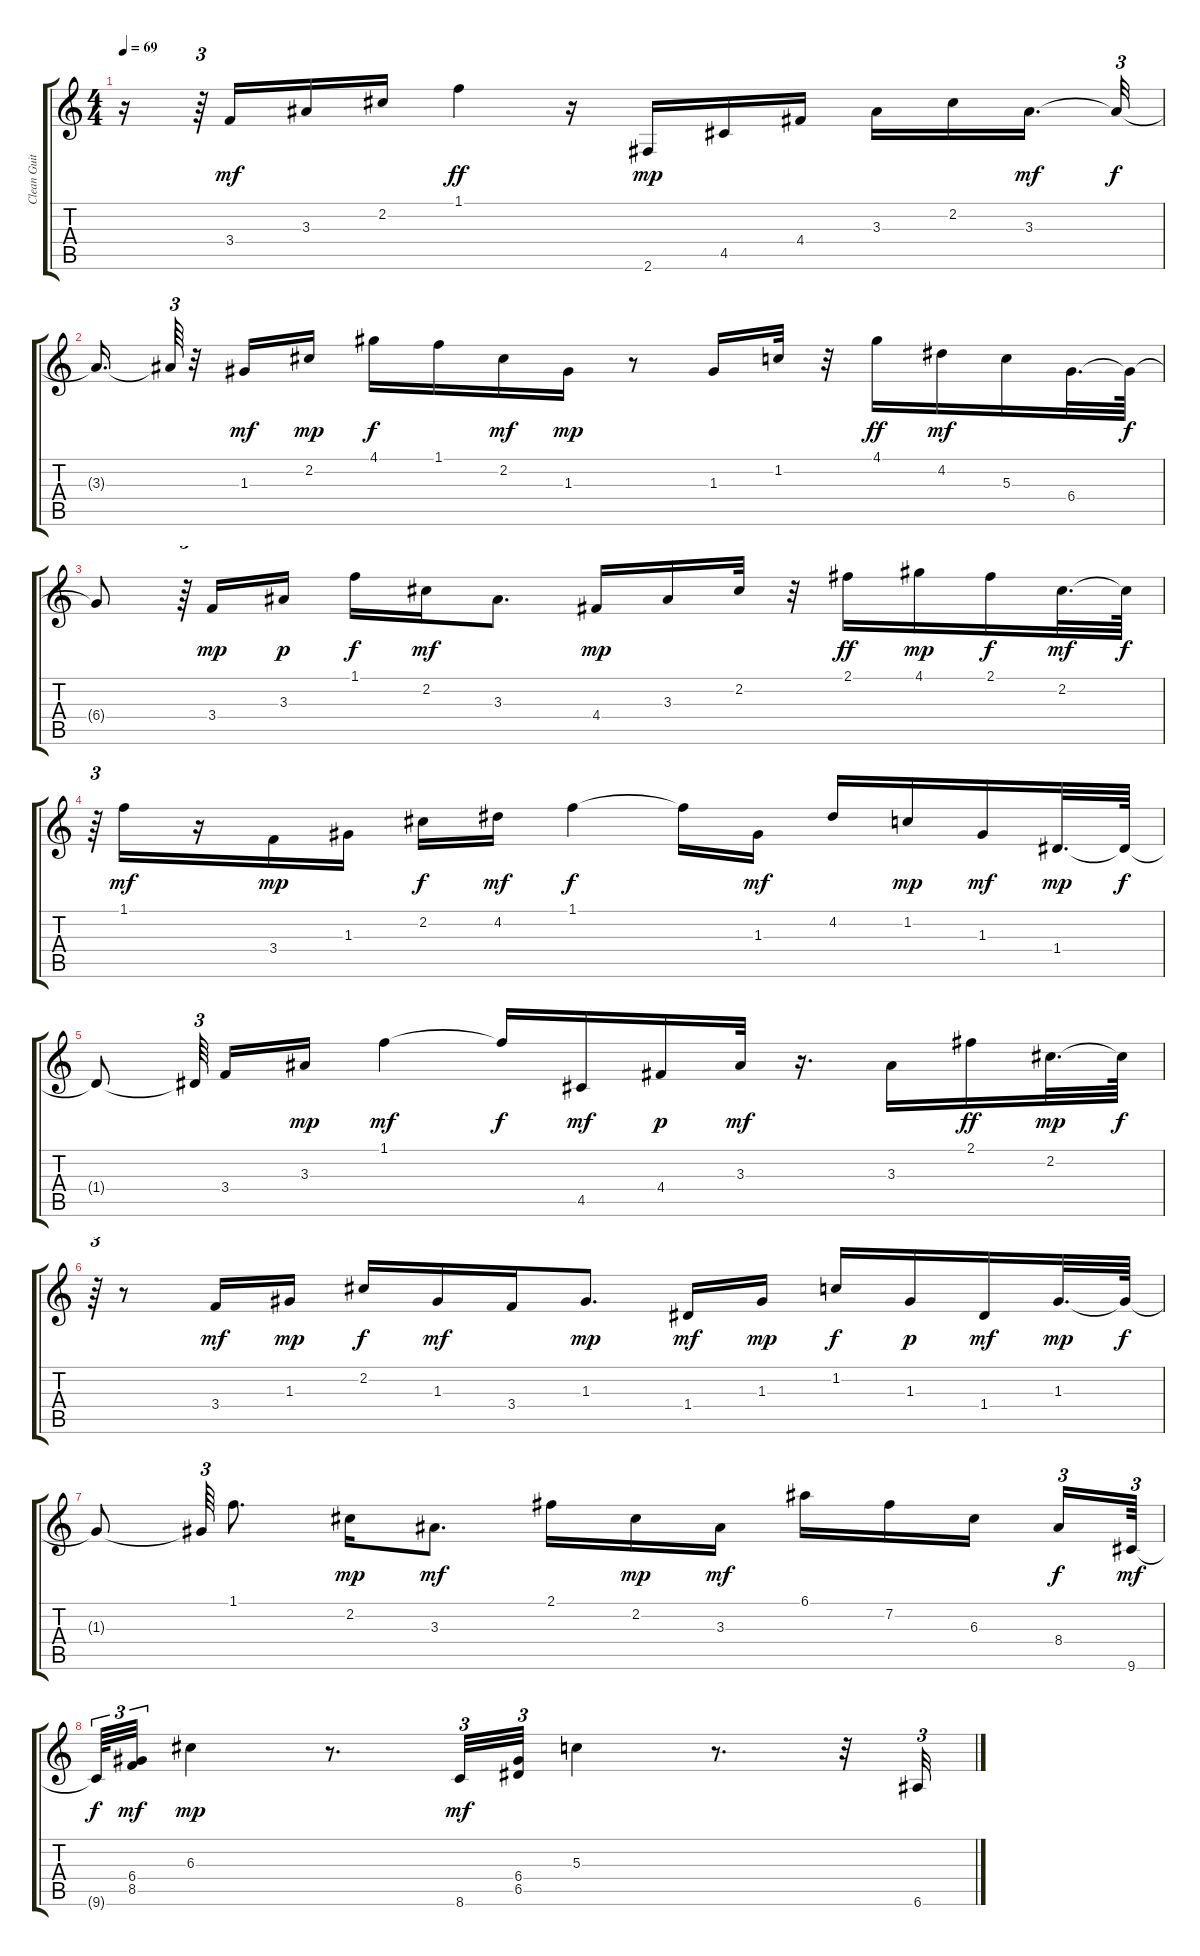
\track ("Clean Guitar" "Clean Guit") {instrument electricguitarclean}
\staff {score tabs}
\tuning (E4 B3 G3 D3 A2 E2) {hide}
\ts (4 4)
\tempo 69
\clef g2
\ks c
r.16{dy f} r.64{tu (3 2)} 3.4.16{dy mf} 3.3.16 2.2.16 1.1.4{dy ff} r.16 2.6.16{dy mp} 4.5.16 4.4.16 3.3.16 2.2.16 3.3.16{d dy mf beam splitsecondary} 3.3{t}.32{tu (3 2) dy f} |
3.3{t}.16{d} 3.3{t}.64{tu (3 2)} r.32 1.3.16{dy mf} 2.2.16{dy mp} 4.1.16{dy f} 1.1.16 2.2.16{dy mf} 1.3.16{dy mp} r.8 1.3.16 1.2.32 r.32 4.1.16{dy ff} 4.2.16{dy mf} 5.3.16 6.4.32{d} 6.4{t}.64{dy f} |
6.4{t}.8 r.64{tu (3 2)} 3.4.16{dy mp} 3.3.16{dy p} 1.1.16{dy f} 2.2.16{dy mf} 3.3.8{d} 4.4.16{dy mp} 3.3.16 2.2.32 r.32 2.1.16{dy ff} 4.1.16{dy mp} 2.1.16{dy f} 2.2.32{d dy mf} 2.2{t}.64{dy f} |
r.64{tu (3 2)} 1.1.16{dy mf} r.16 3.4.16{dy mp} 1.3.16 2.2.16{dy f} 4.2.16{dy mf} 1.1.4{dy f} 1.1{t}.16 1.3.16{dy mf} 4.2.16 1.2.16{dy mp} 1.3.16{dy mf} 1.4.32{d dy mp} 1.4{t}.64{dy f} |
1.4{t}.8 1.4{t}.64{tu (3 2) beam splitsecondary} 3.4.16 3.3.16{dy mp} 1.1.4{dy mf} 1.1{t}.16{dy f} 4.5.16{dy mf} 4.4.16{dy p} 3.3.32{dy mf} r.16{d} 3.3.16 2.1.16{dy ff} 2.2.32{d dy mp} 2.2{t}.64{dy f} |
r.64{tu (3 2)} r.8 3.4.16{dy mf} 1.3.16{dy mp} 2.2.16{dy f} 1.3.16{dy mf} 3.4.16 1.3.8{d dy mp} 1.4.16{dy mf} 1.3.16{dy mp} 1.2.16{dy f} 1.3.16{dy p} 1.4.16{dy mf} 1.3.32{d dy mp} 1.3{t}.64{dy f} |
1.3{t}.8 1.3{t}.64{tu (3 2)} 1.1.8{d} 2.2.16{dy mp} 3.3.8{d dy mf} 2.1.16 2.2.16{dy mp} 3.3.16{dy mf} 6.1.16 7.2.16 6.3.16{beam splitsecondary} 8.4.16{tu (3 2) dy f} 9.6.64{tu (3 2) dy mf} |
9.6{t}.64{tu (3 2) dy f} (6.4 8.5).32{tu (3 2) dy mf} 6.3.4{dy mp} r.8{d} 8.6.32{tu (3 2) dy mf} (6.4 6.5).32{tu (3 2)} 5.3.4 r.8{d} r.32 6.6.32{tu (3 2)}
